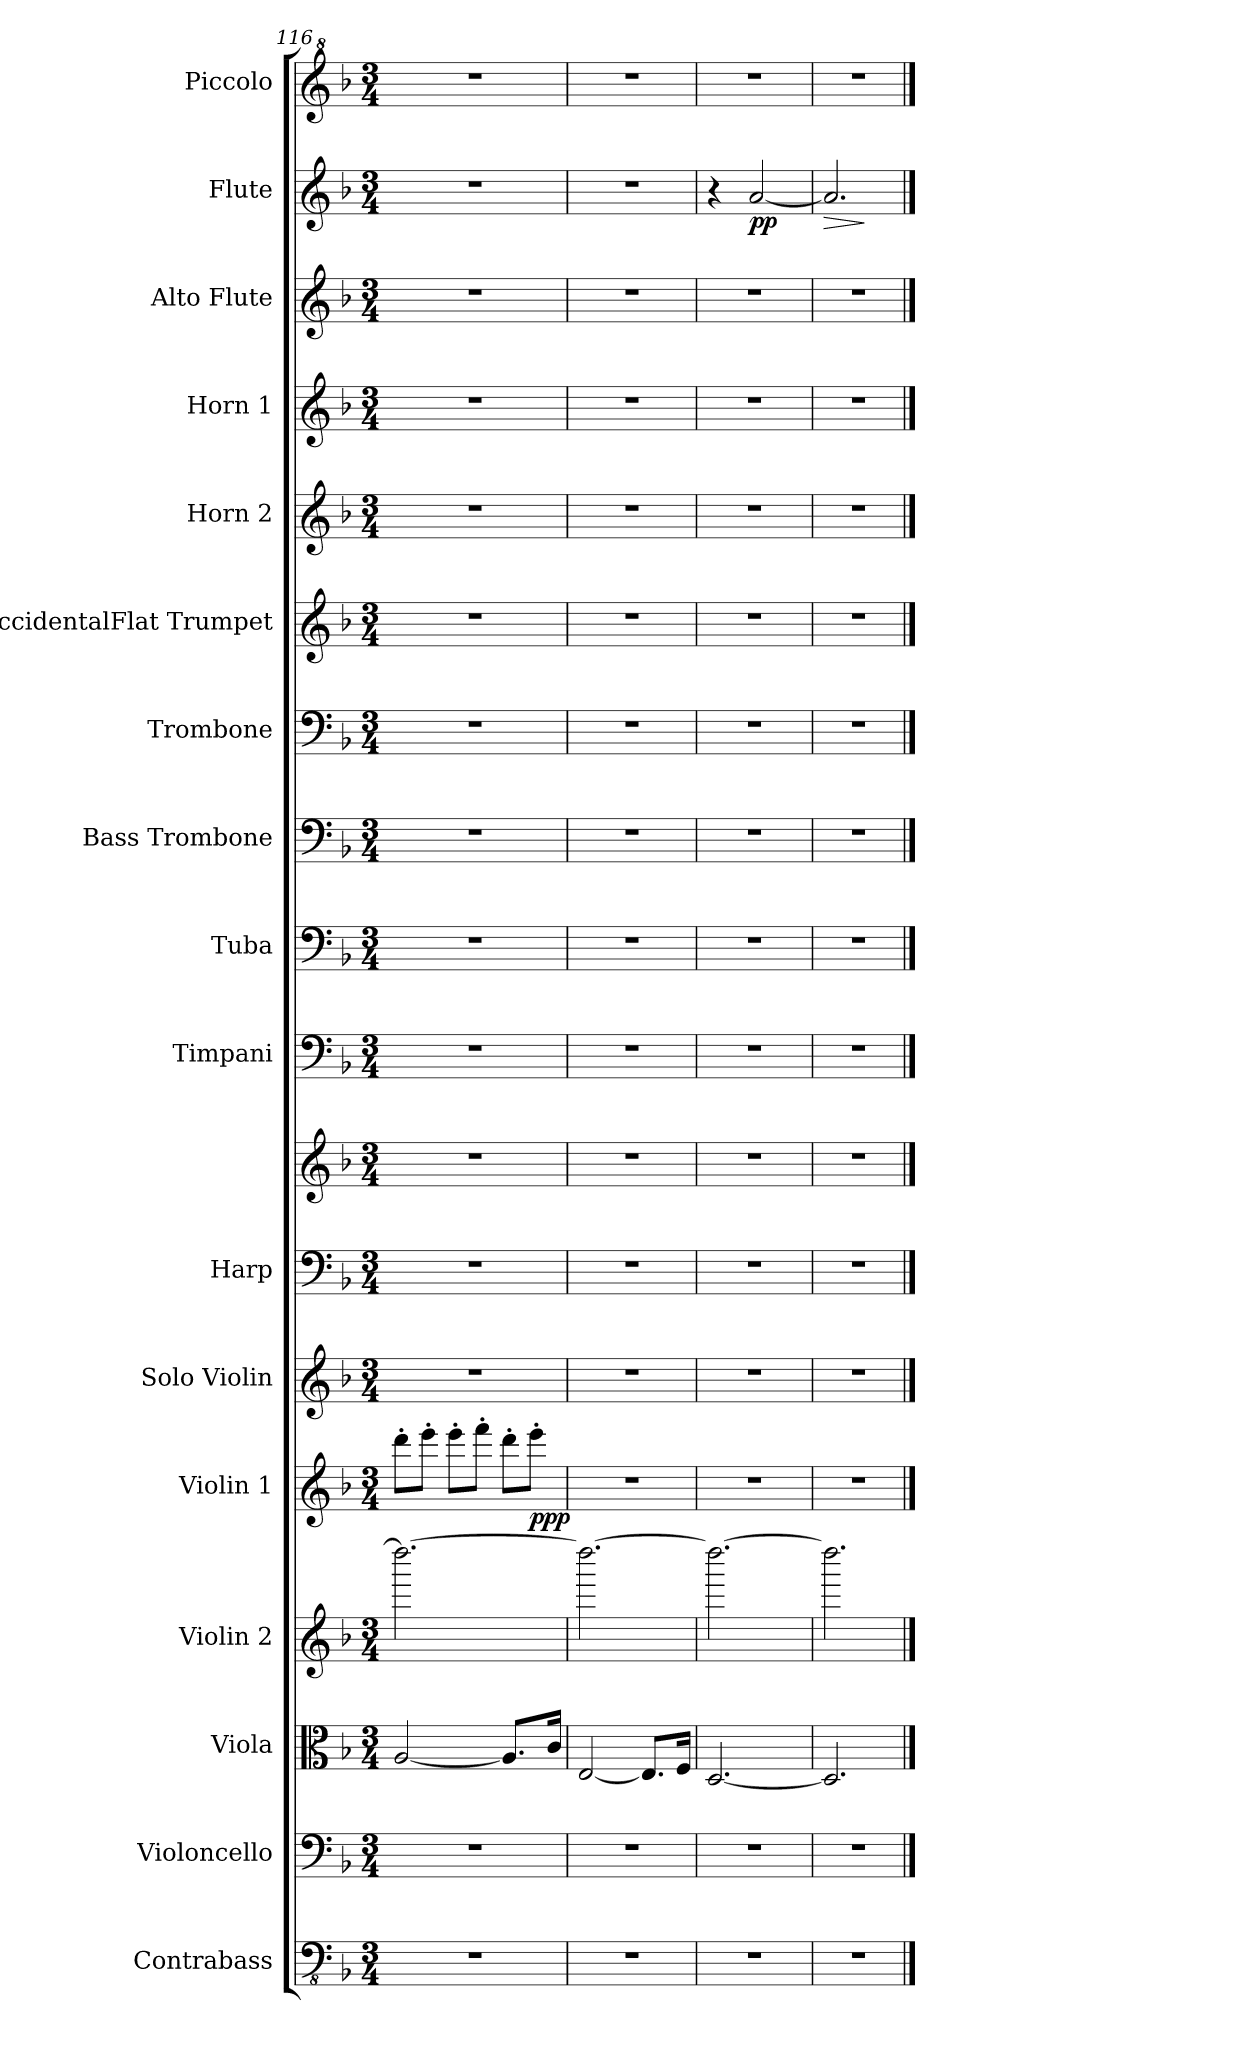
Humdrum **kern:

**kern	**kern	**kern	**kern	**kern	**dynam	**kern	**kern	**kern	**kern	**kern	**kern	**kern	**kern	**kern	**kern	**kern	**kern	**dynam	**kern
*part17	*part16	*part15	*part14	*part13	*part13	*part12	*part11	*part11	*part10	*part9	*part8	*part7	*part6	*part5	*part4	*part3	*part2	*part2	*part1
*staff18	*staff17	*staff16	*staff15	*staff14	*staff14	*staff13	*staff12	*staff11	*staff10	*staff9	*staff8	*staff7	*staff6	*staff5	*staff4	*staff3	*staff2	*staff2	*staff1
*I"Contrabass	*I"Violoncello	*I"Viola	*I"Violin 2	*I"Violin 1	*	*I"Solo Violin	*I"Harp	*	*I"Timpani	*I"Tuba	*I"Bass Trombone	*I"Trombone	*I"BaccidentalFlat Trumpet	*I"Horn 2	*I"Horn 1	*I"Alto Flute	*I"Flute	*	*I"Piccolo
*I'Cbs.	*I'Vlc.	*I'Vla.	*I'Vln. 2	*I'Vln. 1	*	*I'S. Vln.	*I'Hrp.	*	*I'Timp.	*I'Tba.	*I'B. Tbn.	*I'Tbn.	*I'BaccidentalFlat Tpt.	*I'Hn. 2	*I'Hn. 1	*I'A. Fl.	*I'Fl.	*	*I'Picc.
*clefFv4	*clefF4	*clefC3	*clefG2	*clefG2	*	*clefG2	*clefF4	*clefG2	*clefF4	*clefF4	*clefF4	*clefF4	*clefG2	*clefG2	*clefG2	*clefG2	*clefG2	*	*clefG^2
*	*	*	*	*	*	*	*	*	*	*	*	*	*ITrd1c2	*ITrd4c7	*ITrd4c7	*ITrd3c5	*	*	*ITrd-7c-12
*k[b-]	*k[b-]	*k[b-]	*k[b-]	*k[b-]	*	*k[b-]	*k[b-]	*k[b-]	*k[b-]	*k[b-]	*k[b-]	*k[b-]	*k[b-e-a-]	*k[b-e-]	*k[b-e-]	*k[]	*k[b-]	*	*k[b-]
*M3/4	*M3/4	*M3/4	*M3/4	*M3/4	*	*M3/4	*M3/4	*M3/4	*M3/4	*M3/4	*M3/4	*M3/4	*M3/4	*M3/4	*M3/4	*M3/4	*M3/4	*	*M3/4
=116	=116	=116	=116	=116	=116	=116	=116	=116	=116	=116	=116	=116	=116	=116	=116	=116	=116	=116	=116
2.r	2.r	[2A/	2.dddd\_	8ddd'\L	.	2.r	2.r	2.r	2.r	2.r	2.r	2.r	2.r	2.r	2.r	2.r	2.r	.	2.r
.	.	.	.	8eee'\J	.	.	.	.	.	.	.	.	.	.	.	.	.	.	.
.	.	.	.	8eee'\L	.	.	.	.	.	.	.	.	.	.	.	.	.	.	.
.	.	.	.	8fff'\J	.	.	.	.	.	.	.	.	.	.	.	.	.	.	.
.	.	8.A/L]	.	8ddd'\L	.	.	.	.	.	.	.	.	.	.	.	.	.	.	.
!	!	!	!	!	!LO:DY:b	!	!	!	!	!	!	!	!	!	!	!	!	!	!
.	.	.	.	8eee'\J	ppp	.	.	.	.	.	.	.	.	.	.	.	.	.	.
.	.	16c/Jk	.	.	.	.	.	.	.	.	.	.	.	.	.	.	.	.	.
=117	=117	=117	=117	=117	=117	=117	=117	=117	=117	=117	=117	=117	=117	=117	=117	=117	=117	=117	=117
2.r	2.r	[2E/	2.dddd\_	2.r	.	2.r	2.r	2.r	2.r	2.r	2.r	2.r	2.r	2.r	2.r	2.r	2.r	.	2.r
.	.	8.E/L]	.	.	.	.	.	.	.	.	.	.	.	.	.	.	.	.	.
.	.	16F/Jk	.	.	.	.	.	.	.	.	.	.	.	.	.	.	.	.	.
=118	=118	=118	=118	=118	=118	=118	=118	=118	=118	=118	=118	=118	=118	=118	=118	=118	=118	=118	=118
2.r	2.r	[2.D/	2.dddd\_	2.r	.	2.r	2.r	2.r	2.r	2.r	2.r	2.r	2.r	2.r	2.r	2.r	4r	.	2.r
!	!	!	!	!	!	!	!	!	!	!	!	!	!	!	!	!	!	!LO:DY:b	!
.	.	.	.	.	.	.	.	.	.	.	.	.	.	.	.	.	[2a/	pp	.
=119	=119	=119	=119	=119	=119	=119	=119	=119	=119	=119	=119	=119	=119	=119	=119	=119	=119	=119	=119
!	!	!	!	!	!	!	!	!	!	!	!	!	!	!	!	!	!	!LO:HP:b	!
2.r	2.r	2.D/]	2.dddd\]	2.r	.	2.r	2.r	2.r	2.r	2.r	2.r	2.r	2.r	2.r	2.r	2.r	2.a/]	>	2.r
.	.	.	.	.	.	.	.	.	.	.	.	.	.	.	.	.	.	]	.
==	==	==	==	==	==	==	==	==	==	==	==	==	==	==	==	==	==	==	==
*-	*-	*-	*-	*-	*-	*-	*-	*-	*-	*-	*-	*-	*-	*-	*-	*-	*-	*-	*-
